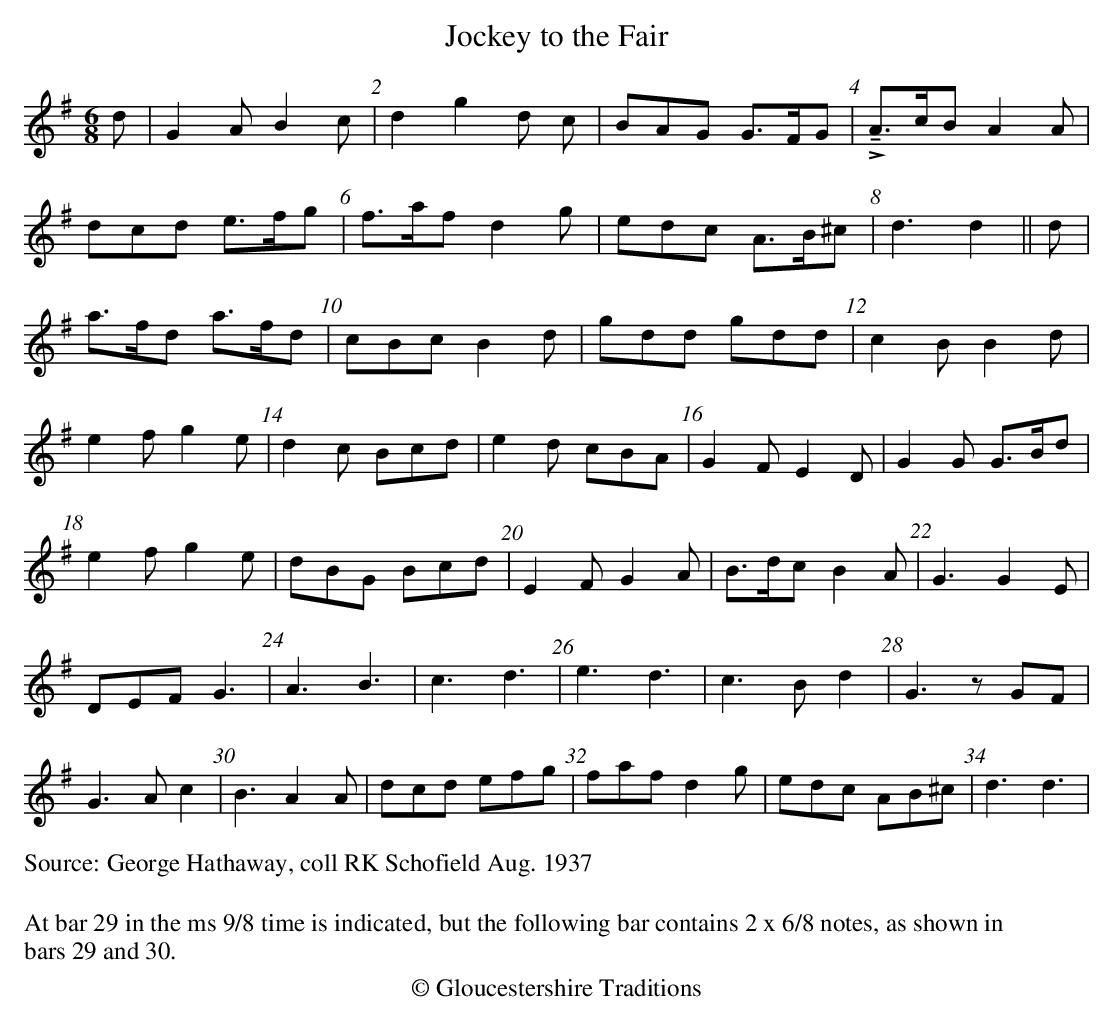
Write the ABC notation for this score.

X:1
T:Jockey to the Fair
M:6/8
L:1/8
K:G
d|G2AB2c | d2g2d c | BAG G>FG | !tenuto!LA>cB A2A |
dcd e>fg | f>af d2g|edc A>B^c | d3d2||d|
a>fd a>fd | cBcB2d | gdd gdd | c2B B2d |
e2f g2e | d2c Bcd | e2d cBA | G2FE2D | G2G G>Bd |
e2f g2e | dBG Bcd | E2FG2A | B>dc B2A |G3G2E|
DEF G3 | A3B3 | c3d3 | e3d3 | c3Bd2 | G3 zGF |
 G3Ac2 | B3A2A | dcd efg | faf d2g |  edc AB^c |d3d3 |
